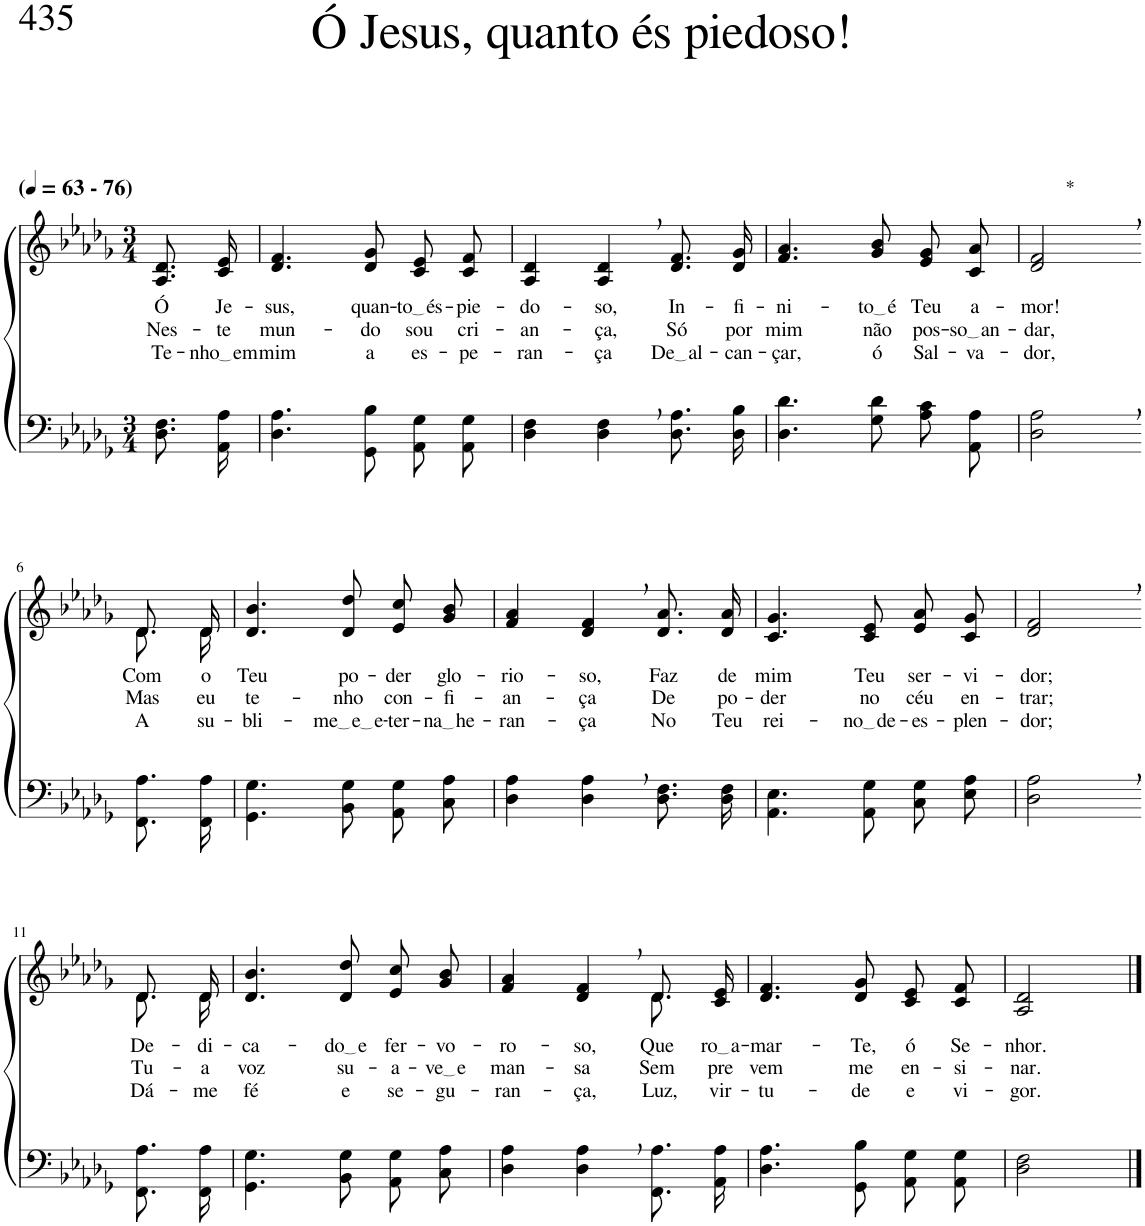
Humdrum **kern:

**kern	**kern	**text	**text	**text
*part2	*part1	*part1	*part1	*part1
*staff2	*staff1	*staff1	*staff1	*staff1
*I"Parte III e IV	*I"Parte I e II	*	*	*
*clefF4	*clefG2	*	*	*
*Trd-1c-2	*Trd-1c-2	*	*	*
*k[b-e-a-d-g-]	*k[b-e-a-d-g-]	*	*	*
*M3/4	*M3/4	*	*	*
*MM63	*MM63	*	*	*
=1	=1	=1	=1	=1
!	!LO:TX:a:B:t=(	!	!	!
!	!LO:TX:a:B:t=- 76)	!	!	!
!	!	!LO:LY:b	!LO:LY:b	!LO:LY:b
8.D-\ 8.F\L	8.A-/ 8.d-/L	Ó	Nes-	Te-
!	!	!LO:LY:b	!LO:LY:b	!LO:LY:b
16AA-\ 16A-\Jk	16c/ 16e-/Jk	Je-	-te	nho em
=2	=2	=2	=2	=2
!	!	!LO:LY:b	!LO:LY:b	!LO:LY:b
4.D-\ 4.A-\	4.d-/ 4.f/	sus,	mun-	mim
!	!	!LO:LY:b	!LO:LY:b	!LO:LY:b
8GG-\ 8B-\	8d-/ 8g-/	quan-	-do	a
!	!	!LO:LY:b	!LO:LY:b	!LO:LY:b
8AA-\ 8G-\L	8c/ 8e-/L	to és	sou	es-
!	!	!LO:LY:b	!LO:LY:b	!LO:LY:b
8AA-\ 8G-\J	8c/ 8f/J	-pie-	cri-	-pe-
=3	=3	=3	=3	=3
!	!	!LO:LY:b	!LO:LY:b	!LO:LY:b
4D-\ 4F\	4A-/ 4d-/	-do-	-an-	-ran-
!	!	!LO:LY:b	!LO:LY:b	!LO:LY:b
4D-\, 4F\,	4A-/, 4d-/,	-so,	-ça,	-ça
!	!	!LO:LY:b	!LO:LY:b	!LO:LY:b
8.D-\ 8.A-\L	8.d-/ 8.f/L	In-	Só	De al
!	!	!LO:LY:b	!LO:LY:b	!LO:LY:b
16D-\ 16B-\Jk	16d-/ 16g-/Jk	-fi-	por	-can-
=4	=4	=4	=4	=4
!	!	!LO:LY:b	!LO:LY:b	!LO:LY:b
4.D-\ 4.d-\	4.f/ 4.a-/	-ni-	mim	-çar,
!	!	!LO:LY:b	!LO:LY:b	!LO:LY:b
8G-\ 8d-\	8g-/ 8b-/	to é	não	ó
!	!	!LO:LY:b	!LO:LY:b	!LO:LY:b
8A-\ 8c\L	8e-/ 8g-/L	Teu	pos-	Sal-
!	!	!LO:LY:b	!LO:LY:b	!LO:LY:b
8AA-\ 8A-\J	8c/ 8a-/J	a-	so an	-va-
=5	=5	=5	=5	=5
!	!LO:TX:a:t=*	!	!	!
!	!	!LO:LY:b	!LO:LY:b	!LO:LY:b
2D-\, 2A-\,	2d-/, 2f/,	-mor!	-dar,	-dor,
!!LO:LB:g=z
=6-	=6-	=6-	=6-	=6-
*	*^	*	*	*
!	!	!	!LO:LY:b	!LO:LY:b	!LO:LY:b
8.FF/ 8.A-/L	8.d-/L	8.d-\L	Com	Mas	A
!	!	!	!LO:LY:b	!LO:LY:b	!LO:LY:b
16FF/ 16A-/Jk	16d-/Jk	16d-\Jk	o	eu	su-
=7	=7	=7	=7	=7	=7
!	!	!	!LO:LY:b	!LO:LY:b	!LO:LY:b
*	*v	*v	*	*	*
4.GG-\ 4.G-\	4.d-/ 4.b-/	Teu	te-	-bli-
!	!	!LO:LY:b	!LO:LY:b	!LO:LY:b
8BB-\ 8G-\	8d-/ 8dd-/	po-	-nho	me e e
!	!	!LO:LY:b	!LO:LY:b	!LO:LY:b
8AA-\ 8G-\L	8e-/ 8cc/L	-der	con-	-ter-
!	!	!LO:LY:b	!LO:LY:b	!LO:LY:b
8C\ 8A-\J	8g-/ 8b-/J	glo-	-fi-	na he
=8	=8	=8	=8	=8
!	!	!LO:LY:b	!LO:LY:b	!LO:LY:b
4D-\ 4A-\	4f/ 4a-/	-rio-	-an-	-ran-
!	!	!LO:LY:b	!LO:LY:b	!LO:LY:b
4D-\, 4A-\,	4d-/, 4f/,	-so,	-ça	-ça
!	!	!LO:LY:b	!LO:LY:b	!LO:LY:b
8.D-\ 8.F\L	8.d-/ 8.a-/L	Faz	De	No
!	!	!LO:LY:b	!LO:LY:b	!LO:LY:b
16D-\ 16F\Jk	16d-/ 16a-/Jk	de	po-	Teu
=9	=9	=9	=9	=9
!	!	!LO:LY:b	!LO:LY:b	!LO:LY:b
4.AA-\ 4.E-\	4.c/ 4.g-/	mim	-der	rei-
!	!	!LO:LY:b	!LO:LY:b	!LO:LY:b
8AA-\ 8G-\	8c/ 8e-/	Teu	no	no de
!	!	!LO:LY:b	!LO:LY:b	!LO:LY:b
8C\ 8G-\L	8e-/ 8a-/L	ser-	céu	-es-
!	!	!LO:LY:b	!LO:LY:b	!LO:LY:b
8E-\ 8A-\J	8c/ 8g-/J	-vi-	en-	-plen-
=10	=10	=10	=10	=10
!	!	!LO:LY:b	!LO:LY:b	!LO:LY:b
2D-\, 2A-\,	2d-/, 2f/,	-dor;	-trar;	-dor;
!!LO:LB:g=z
=11-	=11-	=11-	=11-	=11-
*	*^	*	*	*
!	!	!	!LO:LY:b	!LO:LY:b	!LO:LY:b
8.FF/ 8.A-/L	8.d-/L	8.d-\L	De-	Tu-	Dá-
!	!	!	!LO:LY:b	!LO:LY:b	!LO:LY:b
16FF/ 16A-/Jk	16d-/Jk	16d-\Jk	-di-	-a	-me
=12	=12	=12	=12	=12	=12
!	!	!	!LO:LY:b	!LO:LY:b	!LO:LY:b
*	*v	*v	*	*	*
4.GG-\ 4.G-\	4.d-/ 4.b-/	-ca-	voz	fé
!	!	!LO:LY:b	!LO:LY:b	!LO:LY:b
8BB-\ 8G-\	8d-/ 8dd-/	do e	su-	e
!	!	!LO:LY:b	!LO:LY:b	!LO:LY:b
8AA-\ 8G-\L	8e-/ 8cc/L	fer-	-a-	se-
!	!	!LO:LY:b	!LO:LY:b	!LO:LY:b
8C\ 8A-\J	8g-/ 8b-/J	-vo-	ve e	-gu-
=13	=13	=13	=13	=13
!	!	!LO:LY:b	!LO:LY:b	!LO:LY:b
*	*^	*	*	*
4D-\ 4A-\	4f/ 4a-/	2ryy	-ro-	man-	-ran-
!	!	!	!LO:LY:b	!LO:LY:b	!LO:LY:b
4D-\, 4A-\,	4d-/, 4f/,	.	-so,	-sa	-ça,
!	!	!	!LO:LY:b	!LO:LY:b	!LO:LY:b
8.FF/ 8.A-/L	8.d-/L	8.d-\	Que-	Sem-	Luz,
!	!	!	!LO:LY:b	!LO:LY:b	!LO:LY:b
16AA-/ 16A-/Jk	16c/ 16e-/Jk	16ryy	ro a	-pre	vir-
=14	=14	=14	=14	=14	=14
!	!	!	!LO:LY:b	!LO:LY:b	!LO:LY:b
*	*v	*v	*	*	*
4.D-\ 4.A-\	4.d-/ 4.f/	-mar-	vem	-tu-
!	!	!LO:LY:b	!LO:LY:b	!LO:LY:b
8GG-\ 8B-\	8d-/ 8g-/	-Te,	me	-de
!	!	!LO:LY:b	!LO:LY:b	!LO:LY:b
8AA-\ 8G-\L	8c/ 8e-/L	ó	en-	e
!	!	!LO:LY:b	!LO:LY:b	!LO:LY:b
8AA-\ 8G-\J	8c/ 8f/J	Se-	-si-	vi-
=15	=15	=15	=15	=15
!	!	!LO:LY:b	!LO:LY:b	!LO:LY:b
2D-\ 2F\	2A-/ 2d-/	-nhor.	-nar.	-gor.
==	==	==	==	==
*-	*-	*-	*-	*-
